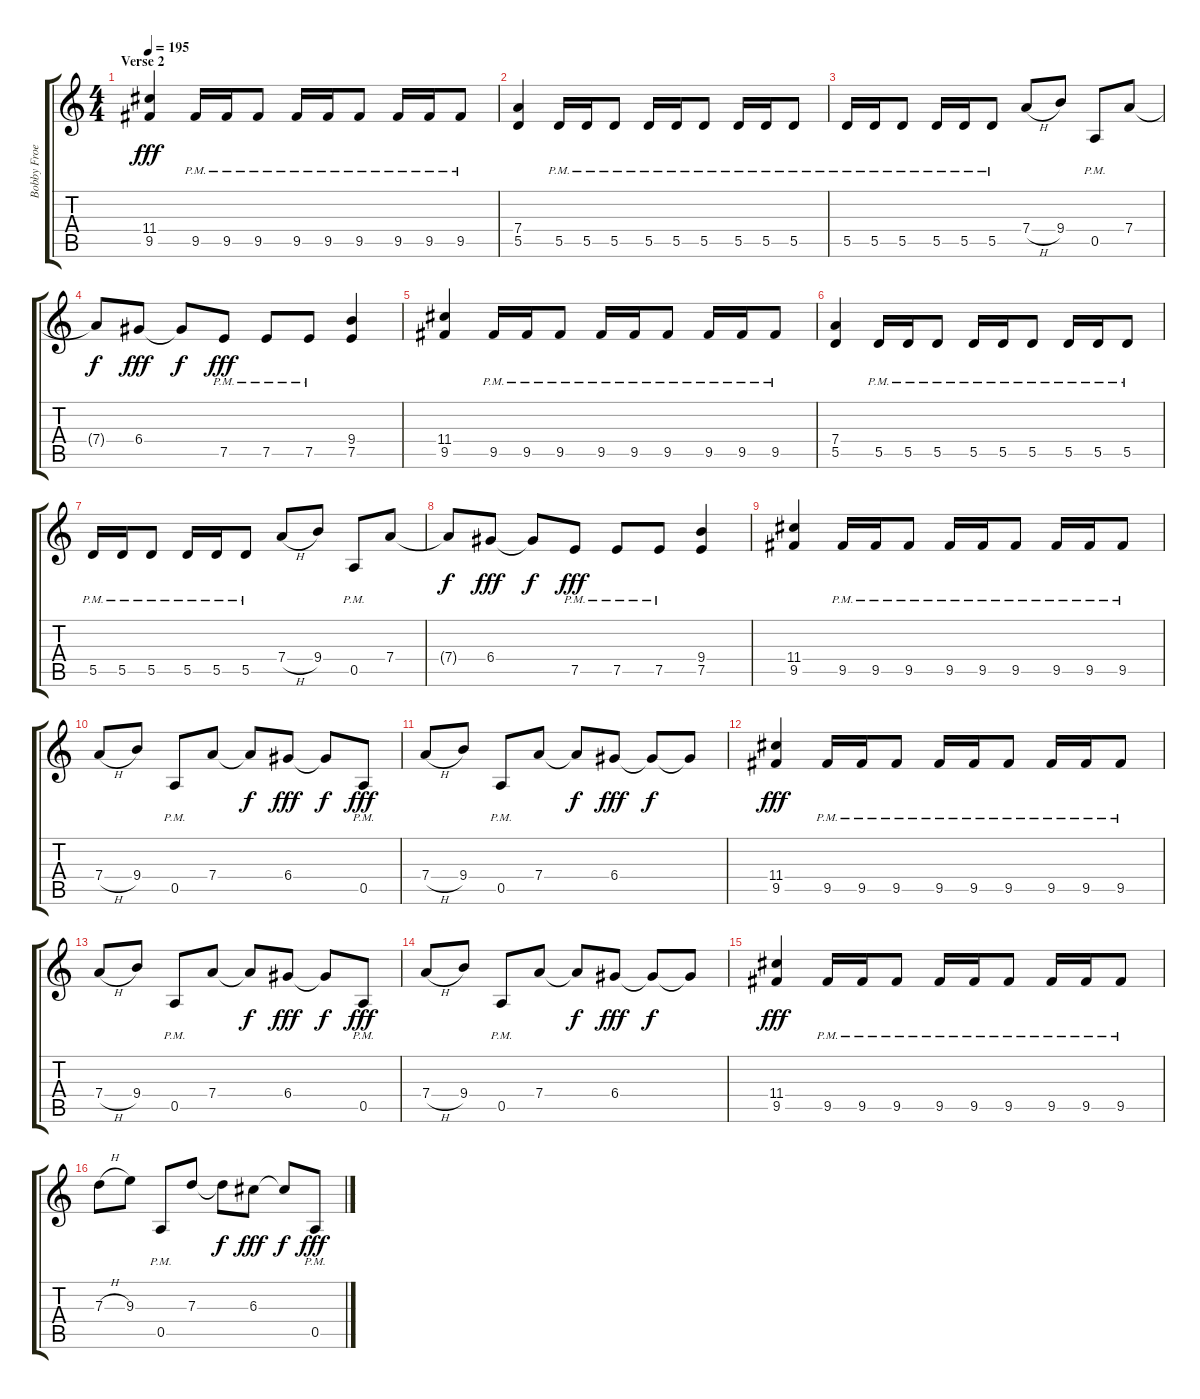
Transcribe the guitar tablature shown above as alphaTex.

\track ("Bobby Froese" "Bobby Froe") {instrument distortionguitar}
\staff {score tabs}
\tuning (E4 B3 G3 D3 A2 E2) {hide}
\ts (4 4)
\section ("" "Verse 2")
\tempo 195
\clef g2
\ks c
(11.4 9.5).4{dy fff} 9.5{pm}.16 9.5{pm}.16 9.5{pm}.8 9.5{pm}.16 9.5{pm}.16 9.5{pm}.8 9.5{pm}.16 9.5{pm}.16 9.5{pm}.8 |
(7.4 5.5).4 5.5{pm}.16 5.5{pm}.16 5.5{pm}.8 5.5{pm}.16 5.5{pm}.16 5.5{pm}.8 5.5{pm}.16 5.5{pm}.16 5.5{pm}.8 |
5.5{pm}.16 5.5{pm}.16 5.5{pm}.8 5.5{pm}.16 5.5{pm}.16 5.5{pm}.8 7.4{h}.8 9.4.8 0.5{pm}.8 7.4.8 |
7.4{t}.8{dy f} 6.4.8{dy fff} 6.4{t}.8{dy f} 7.5{pm}.8{dy fff} 7.5{pm}.8 7.5{pm}.8 (9.4 7.5).4 |
(11.4 9.5).4 9.5{pm}.16 9.5{pm}.16 9.5{pm}.8 9.5{pm}.16 9.5{pm}.16 9.5{pm}.8 9.5{pm}.16 9.5{pm}.16 9.5{pm}.8 |
(7.4 5.5).4 5.5{pm}.16 5.5{pm}.16 5.5{pm}.8 5.5{pm}.16 5.5{pm}.16 5.5{pm}.8 5.5{pm}.16 5.5{pm}.16 5.5{pm}.8 |
5.5{pm}.16 5.5{pm}.16 5.5{pm}.8 5.5{pm}.16 5.5{pm}.16 5.5{pm}.8 7.4{h}.8 9.4.8 0.5{pm}.8 7.4.8 |
7.4{t}.8{dy f} 6.4.8{dy fff} 6.4{t}.8{dy f} 7.5{pm}.8{dy fff} 7.5{pm}.8 7.5{pm}.8 (9.4 7.5).4 |
(11.4 9.5).4 9.5{pm}.16 9.5{pm}.16 9.5{pm}.8 9.5{pm}.16 9.5{pm}.16 9.5{pm}.8 9.5{pm}.16 9.5{pm}.16 9.5{pm}.8 |
7.4{h}.8 9.4.8 0.5{pm}.8 7.4.8 7.4{t}.8{dy f} 6.4.8{dy fff} 6.4{t}.8{dy f} 0.5{pm}.8{dy fff} |
7.4{h}.8 9.4.8 0.5{pm}.8 7.4.8 7.4{t}.8{dy f} 6.4.8{dy fff} 6.4{t}.8{dy f} 6.4{t}.8 |
(11.4 9.5).4{dy fff} 9.5{pm}.16 9.5{pm}.16 9.5{pm}.8 9.5{pm}.16 9.5{pm}.16 9.5{pm}.8 9.5{pm}.16 9.5{pm}.16 9.5{pm}.8 |
7.4{h}.8 9.4.8 0.5{pm}.8 7.4.8 7.4{t}.8{dy f} 6.4.8{dy fff} 6.4{t}.8{dy f} 0.5{pm}.8{dy fff} |
7.4{h}.8 9.4.8 0.5{pm}.8 7.4.8 7.4{t}.8{dy f} 6.4.8{dy fff} 6.4{t}.8{dy f} 6.4{t}.8 |
(11.4 9.5).4{dy fff} 9.5{pm}.16 9.5{pm}.16 9.5{pm}.8 9.5{pm}.16 9.5{pm}.16 9.5{pm}.8 9.5{pm}.16 9.5{pm}.16 9.5{pm}.8 |
7.3{h}.8 9.3.8 0.5{pm}.8 7.3.8 7.3{t}.8{dy f} 6.3.8{dy fff} 6.3{t}.8{dy f} 0.5{pm}.8{dy fff}
